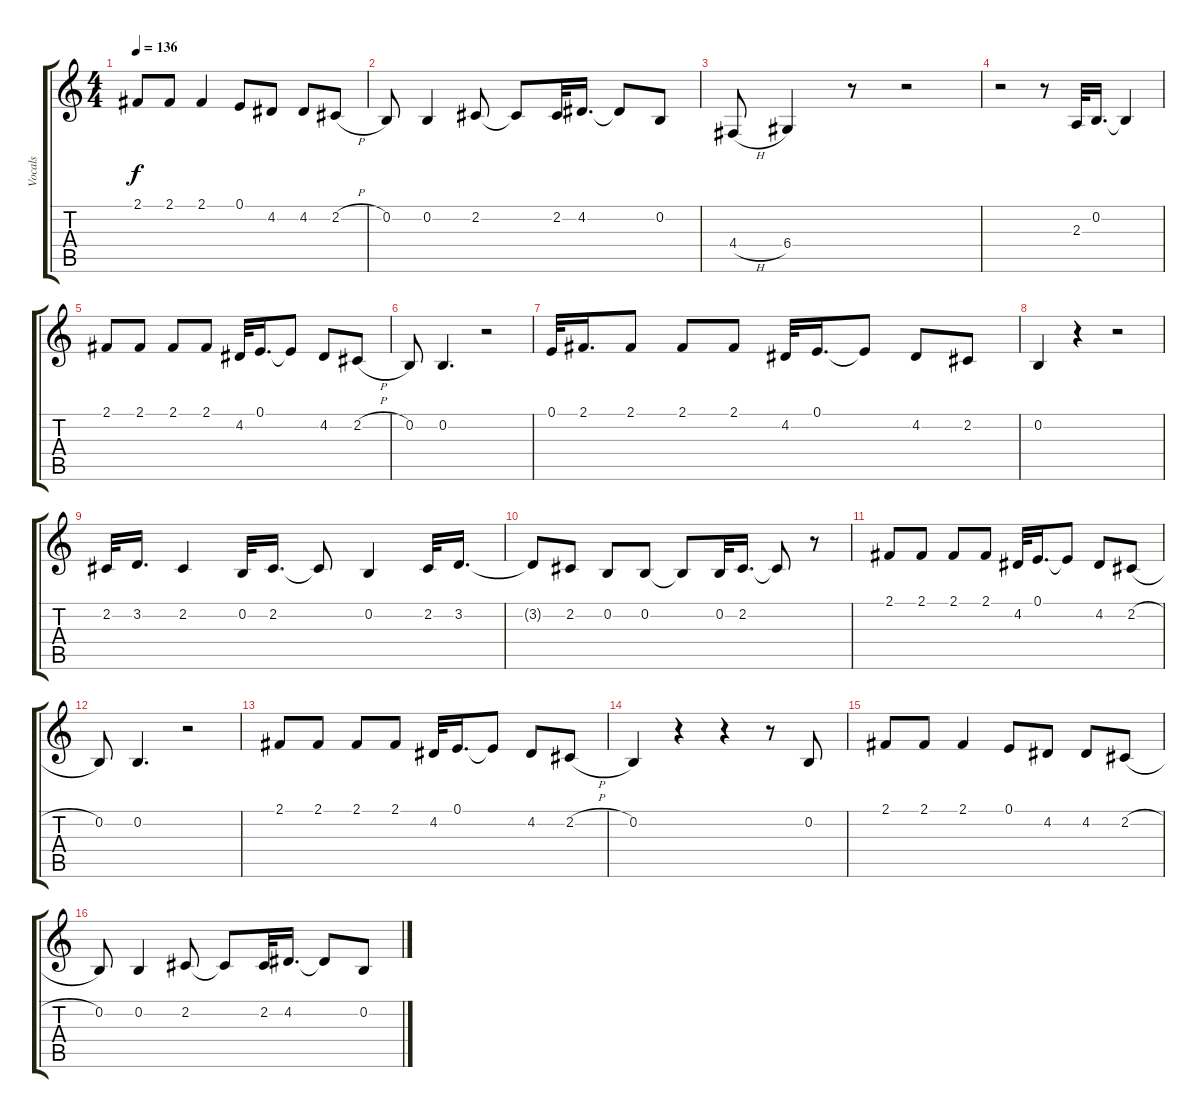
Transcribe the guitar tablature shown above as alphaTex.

\track ("Vocals" "Vocals") {instrument tenorsax}
\staff {score tabs}
\tuning (E4 B3 G3 D3 A2 E2) {hide}
\ts (4 4)
\tempo 136
\clef g2
\ks c
2.1.8{dy f} 2.1.8 2.1.4 0.1.8 4.2.8 4.2.8 2.2{h}.8 |
0.2.8 0.2.4 2.2.8 2.2{t}.8 2.2.32 4.2.16{d} 4.2{t}.8 0.2.8 |
4.4{h}.8 6.4.4 r.8 r.2 |
r.2 r.8 2.3.32 0.2.16{d} 0.2{t}.4 |
2.1.8 2.1.8 2.1.8 2.1.8 4.2.32 0.1.16{d} 0.1{t}.8 4.2.8 2.2{h}.8 |
0.2.8 0.2.4{d} r.2 |
0.1.32 2.1.16{d} 2.1.8 2.1.8 2.1.8 4.2.32 0.1.16{d} 0.1{t}.8 4.2.8 2.2.8 |
0.2.4 r.4 r.2 |
2.2.32 3.2.16{d} 2.2.4 0.2.32 2.2.16{d} 2.2{t}.8 0.2.4 2.2.32 3.2.16{d} |
3.2{t}.8 2.2.8 0.2.8 0.2.8 0.2{t}.8 0.2.32 2.2.16{d} 2.2{t}.8 r.8 |
2.1.8 2.1.8 2.1.8 2.1.8 4.2.32 0.1.16{d} 0.1{t}.8 4.2.8 2.2{h}.8 |
0.2.8 0.2.4{d} r.2 |
2.1.8 2.1.8 2.1.8 2.1.8 4.2.32 0.1.16{d} 0.1{t}.8 4.2.8 2.2{h}.8 |
0.2.4 r.4 r.4 r.8 0.2.8 |
2.1.8 2.1.8 2.1.4 0.1.8 4.2.8 4.2.8 2.2{h}.8 |
0.2.8 0.2.4 2.2.8 2.2{t}.8 2.2.32 4.2.16{d} 4.2{t}.8 0.2.8
